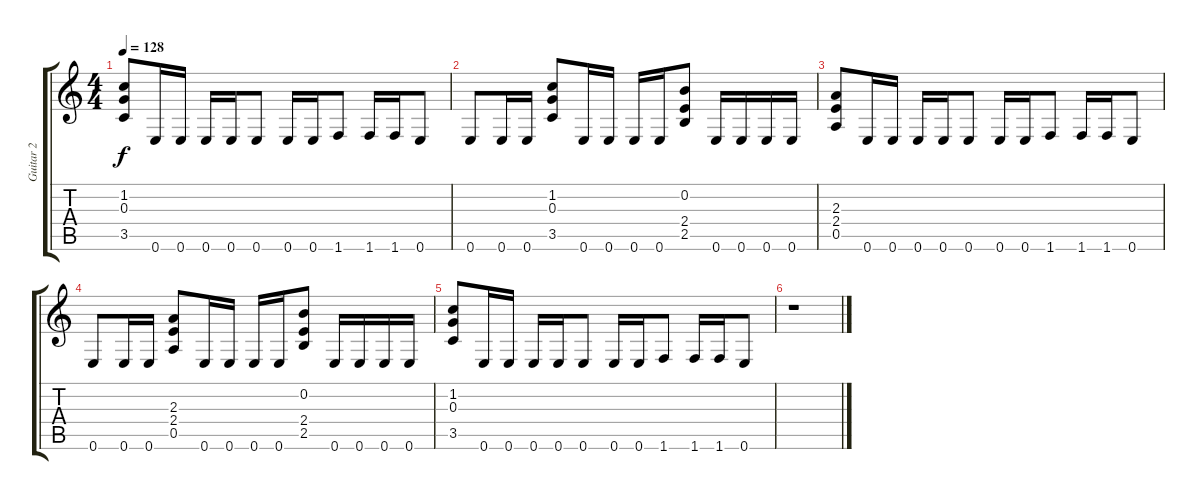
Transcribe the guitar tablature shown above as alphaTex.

\track ("Guitar 2" "Guitar 2") {instrument electricguitarclean}
\staff {score tabs}
\tuning (E4 B3 G3 D3 A2 E2) {hide}
\ts (4 4)
\tempo 128
\clef g2
\ks c
(1.2 0.3 3.5).8{dy f} 0.6.16 0.6.16 0.6.16 0.6.16 0.6.8 0.6.16 0.6.16 1.6.8 1.6.16 1.6.16 0.6.8 |
0.6.8 0.6.16 0.6.16 (1.2 0.3 3.5).8 0.6.16 0.6.16 0.6.16 0.6.16 (0.2 2.4 2.5).8 0.6.16 0.6.16 0.6.16 0.6.16 |
(2.3 2.4 0.5).8 0.6.16 0.6.16 0.6.16 0.6.16 0.6.8 0.6.16 0.6.16 1.6.8 1.6.16 1.6.16 0.6.8 |
0.6.8 0.6.16 0.6.16 (2.3 2.4 0.5).8 0.6.16 0.6.16 0.6.16 0.6.16 (0.2 2.4 2.5).8 0.6.16 0.6.16 0.6.16 0.6.16 |
(1.2 0.3 3.5).8 0.6.16 0.6.16 0.6.16 0.6.16 0.6.8 0.6.16 0.6.16 1.6.8 1.6.16 1.6.16 0.6.8 |
r.1
